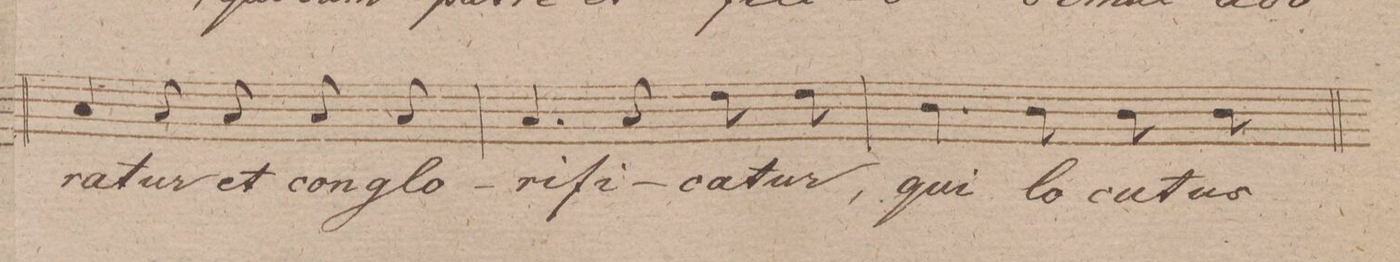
**kern	**text	**dynam
*I"Tenore.	*	*
*clefC4	*	*
*k[f#]	*	*
*met(c|)	*	*
*M3/4	*	*
4G/	-ra-	.
8G/	-tur	.
8G/	et	.
8G/	con-	.
8G/	-glo-	.
=205	=205	=205
4.G/	-ri-	.
8G/	-fi-	.
8c\	-ca-	.
8c\	-tur,	.
=206	=206	=206
4.A\	qui	.
8A\	lo-	.
8A\	-cu-	.
8A\	-tus	.
=207	=207	=207
*-	*-	*-
